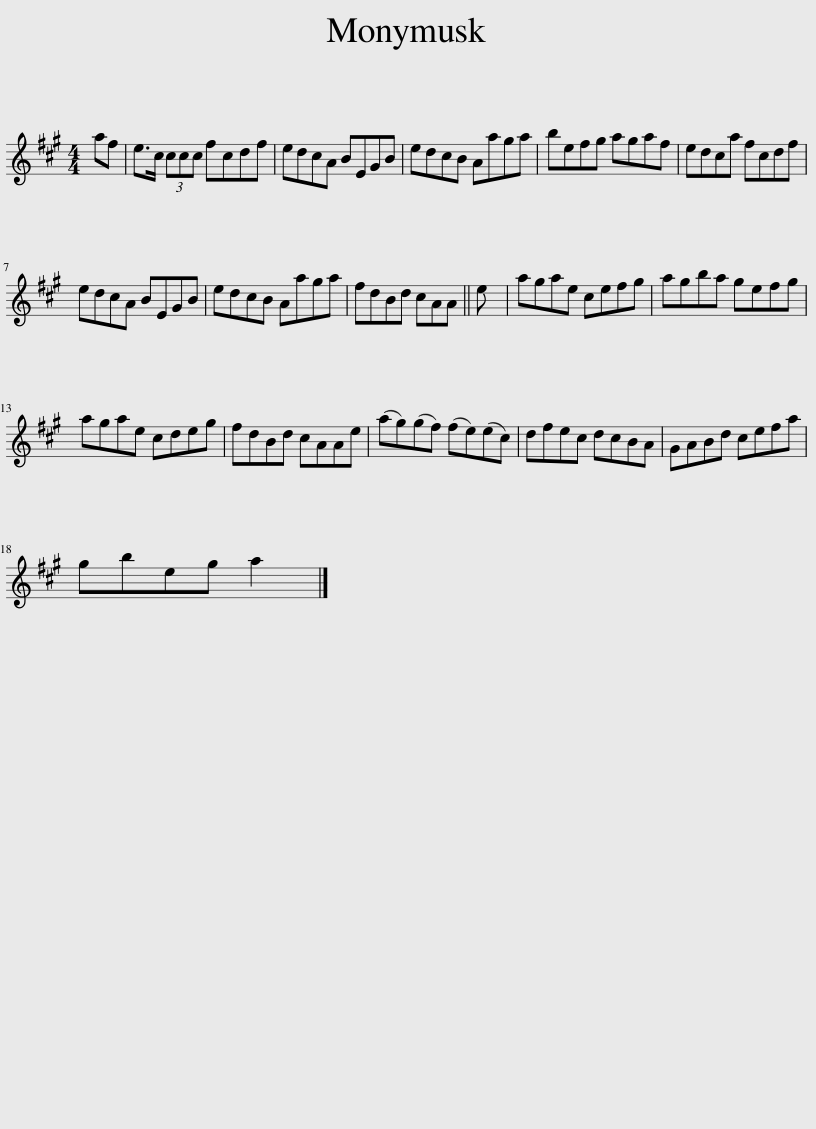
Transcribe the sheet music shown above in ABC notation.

X:1
L:1/8
M:4/4
I:linebreak $
K:A
V:1 treble
V:1
 af | e>c (3ccc fcdf | edcA BEGB | edcB Aaga | befg agaf | %5
 edca fcdf |$ edcA BEGB | edcB Aaga | fdBd cAA || e | %10
 agae cefg | agba gefg |$ agae cdeg | fdBd cAAe | (ag)(gf) (fe)(ec) | %15
 dfec dcBA | GABd cefa |$ gbeg a2 |] %18
